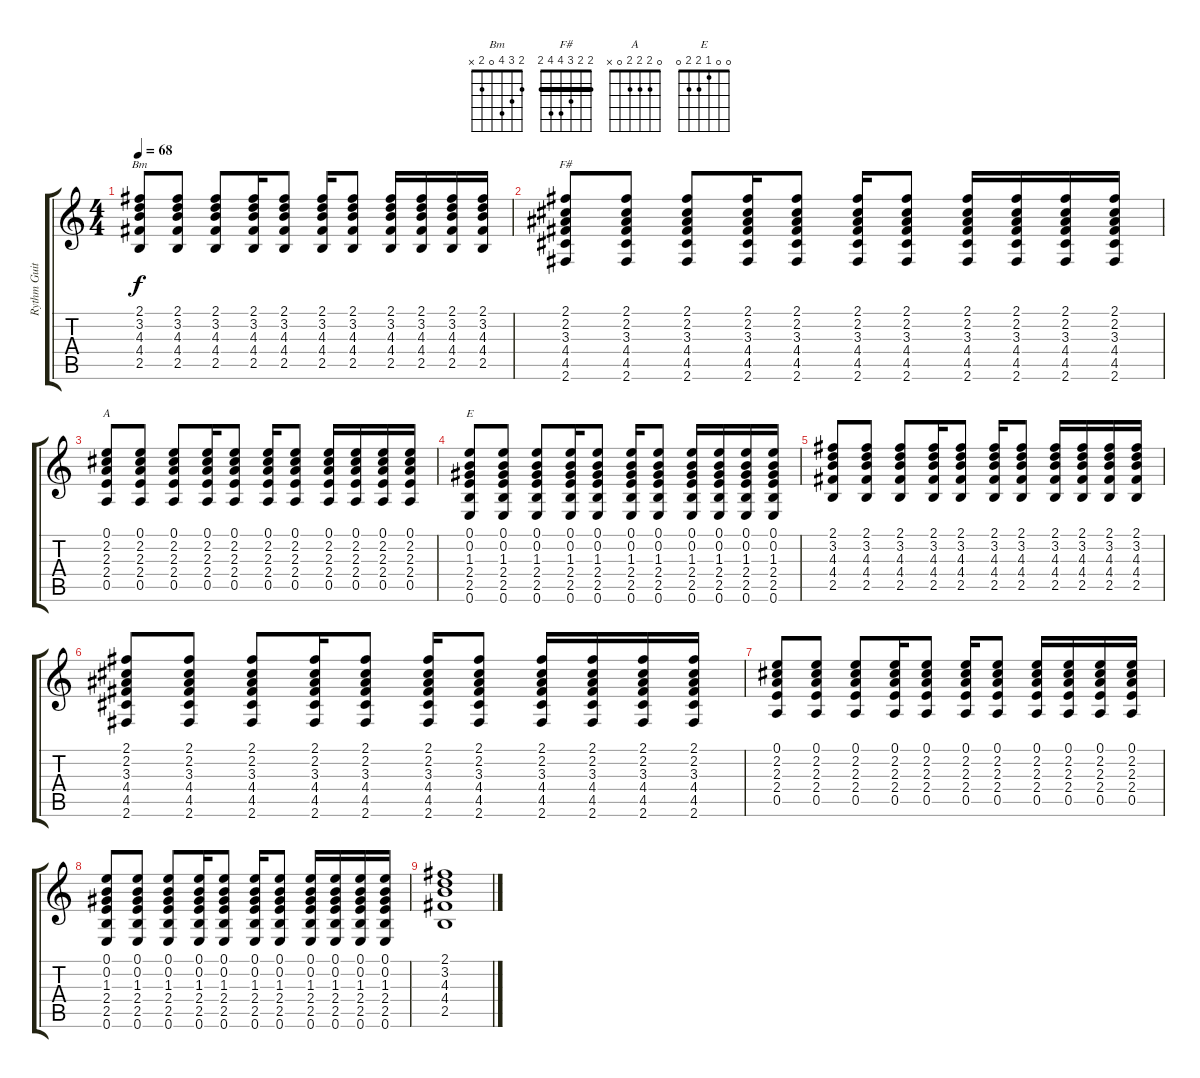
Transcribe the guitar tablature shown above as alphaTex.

\track ("Rythm Guitar" "Rythm Guit") {instrument acousticguitarsteel}
\staff {score tabs}
\tuning (E4 B3 G3 D3 A2 E2) {hide}
\chord ("Bm" 2 3 4 0 2 x)
\chord ("F#" 2 2 3 4 4 2) {barre 2}
\chord ("A" 0 2 2 2 0 x)
\chord ("E" 0 0 1 2 2 0)
\ts (4 4)
\tempo 68
\clef g2
\ks c
(2.1 3.2 4.3 4.4 2.5).8{ch "Bm" dy f} (2.1 3.2 4.3 4.4 2.5).8 (2.1 3.2 4.3 4.4 2.5).8 (2.1 3.2 4.3 4.4 2.5).16 (2.1 3.2 4.3 4.4 2.5).8 (2.1 3.2 4.3 4.4 2.5).16 (2.1 3.2 4.3 4.4 2.5).8 (2.1 3.2 4.3 4.4 2.5).16 (2.1 3.2 4.3 4.4 2.5).16 (2.1 3.2 4.3 4.4 2.5).16 (2.1 3.2 4.3 4.4 2.5).16 |
(2.1 2.2 3.3 4.4 4.5 2.6).8{ch "F#"} (2.1 2.2 3.3 4.4 4.5 2.6).8 (2.1 2.2 3.3 4.4 4.5 2.6).8 (2.1 2.2 3.3 4.4 4.5 2.6).16 (2.1 2.2 3.3 4.4 4.5 2.6).8 (2.1 2.2 3.3 4.4 4.5 2.6).16 (2.1 2.2 3.3 4.4 4.5 2.6).8 (2.1 2.2 3.3 4.4 4.5 2.6).16 (2.1 2.2 3.3 4.4 4.5 2.6).16 (2.1 2.2 3.3 4.4 4.5 2.6).16 (2.1 2.2 3.3 4.4 4.5 2.6).16 |
(0.1 2.2 2.3 2.4 0.5).8{ch "A"} (0.1 2.2 2.3 2.4 0.5).8 (0.1 2.2 2.3 2.4 0.5).8 (0.1 2.2 2.3 2.4 0.5).16 (0.1 2.2 2.3 2.4 0.5).8 (0.1 2.2 2.3 2.4 0.5).16 (0.1 2.2 2.3 2.4 0.5).8 (0.1 2.2 2.3 2.4 0.5).16 (0.1 2.2 2.3 2.4 0.5).16 (0.1 2.2 2.3 2.4 0.5).16 (0.1 2.2 2.3 2.4 0.5).16 |
(0.1 0.2 1.3 2.4 2.5 0.6).8{ch "E"} (0.1 0.2 1.3 2.4 2.5 0.6).8 (0.1 0.2 1.3 2.4 2.5 0.6).8 (0.1 0.2 1.3 2.4 2.5 0.6).16 (0.1 0.2 1.3 2.4 2.5 0.6).8 (0.1 0.2 1.3 2.4 2.5 0.6).16 (0.1 0.2 1.3 2.4 2.5 0.6).8 (0.1 0.2 1.3 2.4 2.5 0.6).16 (0.1 0.2 1.3 2.4 2.5 0.6).16 (0.1 0.2 1.3 2.4 2.5 0.6).16 (0.1 0.2 1.3 2.4 2.5 0.6).16 |
(2.1 3.2 4.3 4.4 2.5).8 (2.1 3.2 4.3 4.4 2.5).8 (2.1 3.2 4.3 4.4 2.5).8 (2.1 3.2 4.3 4.4 2.5).16 (2.1 3.2 4.3 4.4 2.5).8 (2.1 3.2 4.3 4.4 2.5).16 (2.1 3.2 4.3 4.4 2.5).8 (2.1 3.2 4.3 4.4 2.5).16 (2.1 3.2 4.3 4.4 2.5).16 (2.1 3.2 4.3 4.4 2.5).16 (2.1 3.2 4.3 4.4 2.5).16 |
(2.1 2.2 3.3 4.4 4.5 2.6).8 (2.1 2.2 3.3 4.4 4.5 2.6).8 (2.1 2.2 3.3 4.4 4.5 2.6).8 (2.1 2.2 3.3 4.4 4.5 2.6).16 (2.1 2.2 3.3 4.4 4.5 2.6).8 (2.1 2.2 3.3 4.4 4.5 2.6).16 (2.1 2.2 3.3 4.4 4.5 2.6).8 (2.1 2.2 3.3 4.4 4.5 2.6).16 (2.1 2.2 3.3 4.4 4.5 2.6).16 (2.1 2.2 3.3 4.4 4.5 2.6).16 (2.1 2.2 3.3 4.4 4.5 2.6).16 |
(0.1 2.2 2.3 2.4 0.5).8 (0.1 2.2 2.3 2.4 0.5).8 (0.1 2.2 2.3 2.4 0.5).8 (0.1 2.2 2.3 2.4 0.5).16 (0.1 2.2 2.3 2.4 0.5).8 (0.1 2.2 2.3 2.4 0.5).16 (0.1 2.2 2.3 2.4 0.5).8 (0.1 2.2 2.3 2.4 0.5).16 (0.1 2.2 2.3 2.4 0.5).16 (0.1 2.2 2.3 2.4 0.5).16 (0.1 2.2 2.3 2.4 0.5).16 |
(0.1 0.2 1.3 2.4 2.5 0.6).8 (0.1 0.2 1.3 2.4 2.5 0.6).8 (0.1 0.2 1.3 2.4 2.5 0.6).8 (0.1 0.2 1.3 2.4 2.5 0.6).16 (0.1 0.2 1.3 2.4 2.5 0.6).8 (0.1 0.2 1.3 2.4 2.5 0.6).16 (0.1 0.2 1.3 2.4 2.5 0.6).8 (0.1 0.2 1.3 2.4 2.5 0.6).16 (0.1 0.2 1.3 2.4 2.5 0.6).16 (0.1 0.2 1.3 2.4 2.5 0.6).16 (0.1 0.2 1.3 2.4 2.5 0.6).16 |
(2.1 3.2 4.3 4.4 2.5).1
